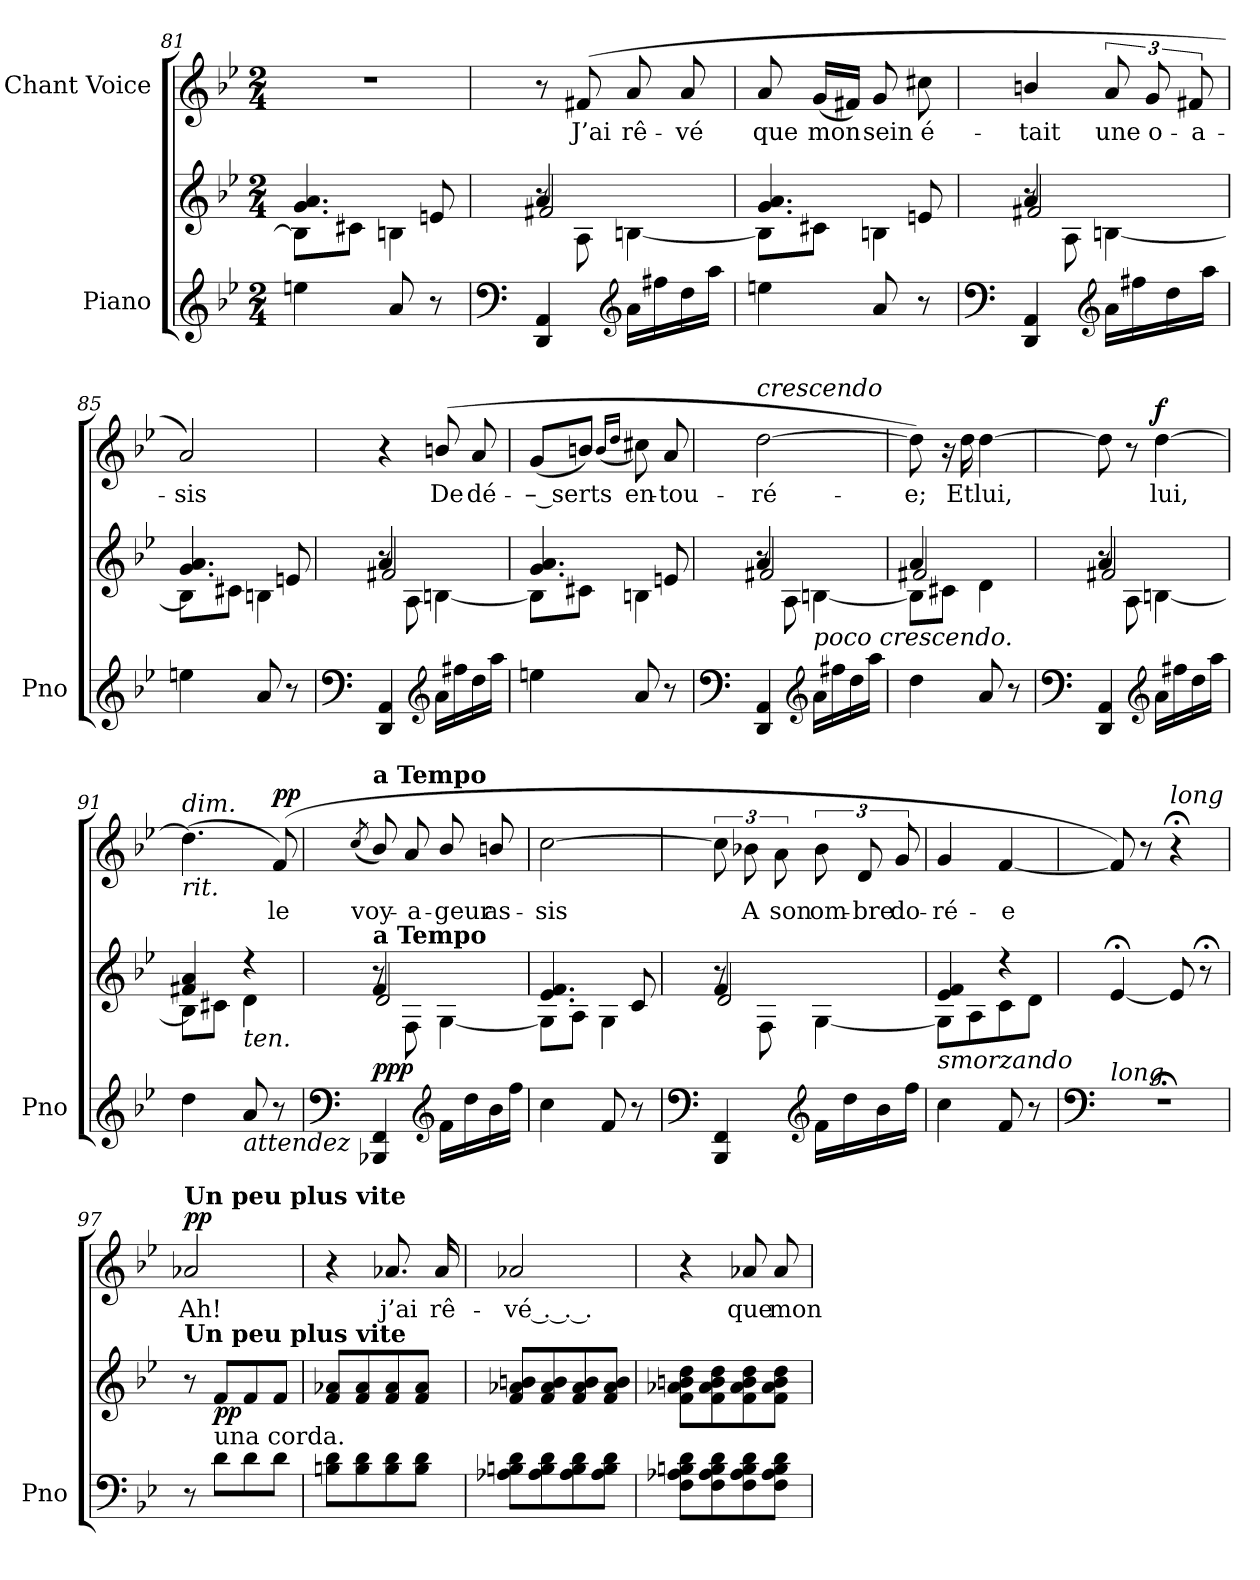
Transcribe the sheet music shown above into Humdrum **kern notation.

**kern	**kern	**dynam	**kern	**text	**dynam
*part2	*part2	*part2	*part1	*part1	*part1
*staff3	*staff2	*staff2/3	*staff1	*staff1	*staff1
*I"Piano	*	*	*I"Chant Voice	*	*
*I'Pno	*	*	*	*	*
*clefG2	*clefG2	*	*clefG2	*	*
*k[b-e-]	*k[b-e-]	*	*k[b-e-]	*	*
*M2/4	*M2/4	*	*M2/4	*	*
=81	=81	=81	=81	=81	=81
*	*^	*	*	*	*
4een\	4.g/ 4.a/	8B\L]	.	2r	.	.
.	.	8c#X\J	.	.	.	.
8a/	.	4Bn\	.	.	.	.
8r	8en/	.	.	.	.	.
*	*v	*v	*	*	*	*
=82	=82	=82	=82	=82	=82
*clefF4	*	*	*	*	*
*	*^	*	*	*	*
*	*	*^	*	*	*	*
4DD/ 4AA/	4a/	8r	2f#X/	.	8r	.	.
.	.	8A\	.	.	(8f#X/	J’ai	.
*clefG2	*	*	*	*	*	*	*
16a\LL	4ryy	[4Bn\	.	.	8a/	rê-	.
16ff#X\	.	.	.	.	.	.	.
16dd\	.	.	.	.	8a/	-vé	.
16aa\JJ	.	.	.	.	.	.	.
*	*	*v	*v	*	*	*	*
=83	=83	=83	=83	=83	=83	=83
4een\	4.g/ 4.a/	8B\L]	.	8a/	que	.
.	.	8c#X\J	.	(16g/LL	mon	.
.	.	.	.	16f#X/JJ)	.	.
8a/	.	4Bn\	.	8g/	-sein	.
8r	8en/	.	.	8cc#X\	é-	.
*	*v	*v	*	*	*	*
=84	=84	=84	=84	=84	=84
*clefF4	*	*	*	*	*
*	*^	*	*	*	*
*	*	*^	*	*	*	*
4DD/ 4AA/	4a/	8r	2f#X/	.	4bn/	-tait	.
.	.	8A\	.	.	.	.	.
*clefG2	*	*	*	*	*	*	*
16a\LL	4ryy	[4Bn\	.	.	12a/	une	.
16ff#X\	.	.	.	.	.	.	.
.	.	.	.	.	12g/	o-	.
16dd\	.	.	.	.	.	.	.
.	.	.	.	.	12f#X/	-a-	.
16aa\JJ	.	.	.	.	.	.	.
*	*	*v	*v	*	*	*	*
=85	=85	=85	=85	=85	=85	=85
4een\	4.g/ 4.a/	8B\L]	.	2a/)	-sis	.
.	.	8c#X\J	.	.	.	.
8a/	.	4Bn\	.	.	.	.
8r	8en/	.	.	.	.	.
*	*v	*v	*	*	*	*
=86	=86	=86	=86	=86	=86
*clefF4	*	*	*	*	*
*	*^	*	*	*	*
*	*	*^	*	*	*	*
4DD/ 4AA/	4a/	8r	2f#X/	.	4r	.	.
.	.	8A\	.	.	.	.	.
*clefG2	*	*	*	*	*	*	*
16a\LL	4ryy	[4Bn\	.	.	(8bn/	De	.
16ff#X\	.	.	.	.	.	.	.
16dd\	.	.	.	.	8a/	dé-	.
16aa\JJ	.	.	.	.	.	.	.
*	*	*v	*v	*	*	*	*
=87	=87	=87	=87	=87	=87	=87
4een\	4.g/ 4.a/	8Bn\L]	.	(8g/L	-– serts	.
.	.	8c#X\J	.	8bn/J)	.	.
.	.	.	.	(16qb/LL	.	.
.	.	.	.	16qdd/JJ	.	.
8a/	.	4B\	.	8cc#X\)	en-	.
8r	8en/	.	.	8a/	-tou-	.
*	*v	*v	*	*	*	*
=88	=88	=88	=88	=88	=88
*clefF4	*	*	*	*	*
*	*^	*	*	*	*
*	*	*^	*	*	*	*
!	!	!	!	!	!LO:TX:a:i:t=crescendo	!	!
4DD/ 4AA/	4a/	8r	2f#X/	.	[2dd\	-ré-	.
.	.	8A\	.	.	.	.	.
*clefG2	*	*	*	*	*	*	*
!	!LO:TX:b:i:t=poco crescendo.	!	!	!	!	!	!
16a\LL	4ryy	[4Bn\	.	.	.	.	.
16ff#X\	.	.	.	.	.	.	.
16dd\	.	.	.	.	.	.	.
16aa\JJ	.	.	.	.	.	.	.
=89	=89	=89	=89	=89	=89	=89	=89
4dd\	4a/	8B\L]	2f#X/	.	8dd\])	-e;	.
.	.	8c#X\J	.	.	16r	.	.
.	.	.	.	.	16dd\	Et	.
8a/	4ryy	4d\	.	.	[4dd\	lui,	.
8r	.	.	.	.	.	.	.
=90	=90	=90	=90	=90	=90	=90	=90
*clefF4	*	*	*	*	*	*	*
4DD/ 4AA/	4a/	8r	2f#X/	.	8dd\]	.	.
.	.	8A\	.	.	8r	.	.
*clefG2	*	*	*	*	*	*	*
!	!	!	!	!	!	!	!LO:DY:a
16a\LL	4ryy	[4Bn\	.	.	[4dd\	lui,	f
16ff#X\	.	.	.	.	.	.	.
16dd\	.	.	.	.	.	.	.
16aa\JJ	.	.	.	.	.	.	.
*	*	*v	*v	*	*	*	*
=91	=91	=91	=91	=91	=91	=91
!	!	!	!	!LO:TX:b:i:t=rit.	!	!
!	!	!	!	!LO:TX:a:i:t=dim.	!	!
4dd\	4f#X/ 4a/	8B\L]	.	(4.dd\]	.	.
.	.	8c#X\J	.	.	.	.
!	!LO:TX:b:i:t=ten.	!	!	!	!	!
!LO:TX:b:i:t=attendez	!	!	!	!	!	!
8a/	4r	4d\	.	.	.	.
!	!	!	!	!	!	!LO:DY:a
8r	.	.	.	(8f/)	le	pp
*	*v	*v	*	*	*	*
=92	=92	=92	=92	=92	=92
*clefF4	*	*	*	*	*
.	.	.	(8qcc/	.	.
*	*^	*	*	*	*
*	*	*^	*	*	*	*
!	!	!	!	!	!LO:TX:a:B:t=a Tempo	!	!
!	!LO:TX:a:B:t=a Tempo	!	!	!	!	!	!
!	!	!	!	!LO:DY:b	!	!	!
4BBB-X/ 4FF/	4f/	8r	2d/	ppp	8b-/)	voy-	.
.	.	8F\	.	.	8a/	-a-	.
*clefG2	*	*	*	*	*	*	*
16f\LL	4ryy	[4G\	.	.	8b-/	-geur	.
16dd\	.	.	.	.	.	.	.
16b-\	.	.	.	.	8bn/	as-	.
16ff\JJ	.	.	.	.	.	.	.
*	*	*v	*v	*	*	*	*
=93	=93	=93	=93	=93	=93	=93
4cc\	4.e-/ 4.f/	8G\L]	.	[2cc\	-sis	.
.	.	8A\J	.	.	.	.
8f/	.	4G\	.	.	.	.
8r	8c/	.	.	.	.	.
*	*v	*v	*	*	*	*
=94	=94	=94	=94	=94	=94
*clefF4	*	*	*	*	*
*	*^	*	*	*	*
*	*	*^	*	*	*	*
4BBB-/ 4FF/	4f/	8r	2d/	.	12cc\]	.	.
.	.	.	.	.	12b-X\	A	.
.	.	8F\	.	.	.	.	.
.	.	.	.	.	12a\	son	.
*clefG2	*	*	*	*	*	*	*
16f\LL	4ryy	[4G\	.	.	12b-\	om-	.
16dd\	.	.	.	.	.	.	.
.	.	.	.	.	12d/	-bre	.
16b-\	.	.	.	.	.	.	.
.	.	.	.	.	12g/	do-	.
16ff\JJ	.	.	.	.	.	.	.
*	*	*v	*v	*	*	*	*
=95	=95	=95	=95	=95	=95	=95
!	!LO:TX:b:i:t=smorzando	!	!	!	!	!
4cc\	4e-/ 4f/	8G\L]	.	4g/	-ré-	.
.	.	8A\	.	.	.	.
8f/	4r	8c\	.	[4f/	-e	.
8r	.	8d\J	.	.	.	.
*	*v	*v	*	*	*	*
=96	=96	=96	=96	=96	=96
*clefF4	*	*	*	*	*
*	*^	*	*	*	*
!LO:TX:i:t=long	!	!	!	!	!	!
*	*v	*v	*	*	*	*
2r;<	[4e-;/	.	8f/])	.	.
.	.	.	8r	.	.
!	!	!	!LO:TX:i:t=long	!	!
.	8e-/]	.	4r;<	.	.
.	8r;<	.	.	.	.
=97	=97	=97	=97	=97	=97
!	!	!	!LO:TX:a:B:t=Un peu plus vite	!	!
!	!LO:TX:a:B:t=Un peu plus vite	!	!	!	!
!	!	!	!	!	!LO:DY:b
8r	8r	.	2a-X/	Ah!	pp
!	!LO:TX:b:t=una corda.	!	!	!	!
!	!	!LO:DY:b	!	!	!
8d\L	8f/L	pp	.	.	.
8d\	8f/	.	.	.	.
8d\J	8f/J	.	.	.	.
=98	=98	=98	=98	=98	=98
8Bn\ 8d\L	8f/ 8a-X/L	.	4r	.	.
8B\ 8d\	8f/ 8a-/	.	.	.	.
8B\ 8d\	8f/ 8a-/	.	8.a-X/	j’ai	.
8B\ 8d\J	8f/ 8a-/J	.	.	.	.
.	.	.	16a-/	rê-	.
=99	=99	=99	=99	=99	=99
8A-X\ 8Bn\ 8d\L	8f/ 8a-X/ 8bn/L	.	2a-X/	-vé . . .	.
8A-\ 8B\ 8d\	8f/ 8a-/ 8b/	.	.	.	.
8A-\ 8B\ 8d\	8f/ 8a-/ 8b/	.	.	.	.
8A-\ 8B\ 8d\J	8f/ 8a-/ 8b/J	.	.	.	.
=100	=100	=100	=100	=100	=100
8F\ 8A-X\ 8Bn\ 8d\L	8f\ 8a-X\ 8bn\ 8dd\L	.	4r	.	.
8F\ 8A-\ 8B\ 8d\	8f\ 8a-\ 8b\ 8dd\	.	.	.	.
8F\ 8A-\ 8B\ 8d\	8f\ 8a-\ 8b\ 8dd\	.	8a-X/	que	.
8F\ 8A-\ 8B\ 8d\J	8f\ 8a-\ 8b\ 8dd\J	.	8a-/	mon	.
=	=	=	=	=	=
*-	*-	*-	*-	*-	*-
